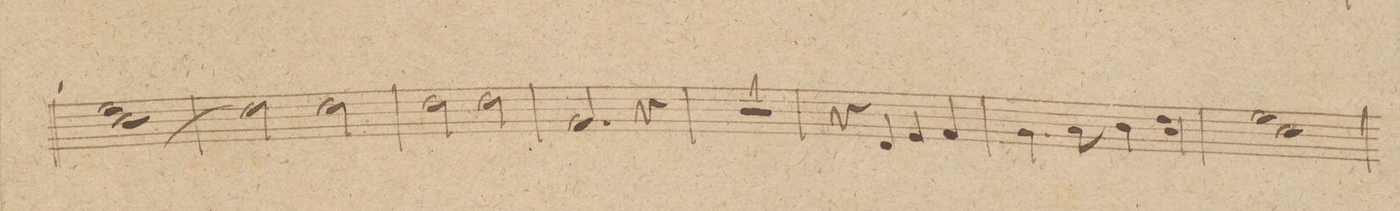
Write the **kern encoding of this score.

**kern	**dynam
*I"Alto Viola.	*
*clefC3	*
*k[f#c#g#]	*
*met(c|)	*
*M2/2	*
(>1d 1f#	.
=287	=287
2e\)	.
2e\	.
=288	=288
2e\	.
2e\	.
=289	=289
2.A/	.
4r	.
=290	=290
1r	.
=291	=291
4r	.
4E/	.
4F#/	.
4G#/	.
=292	=292
4.A\	.
8B\	.
4c#\	.
4c#\ 4e	.
=293	=293
1d 1f#	.
=294	=294
*-	*-
